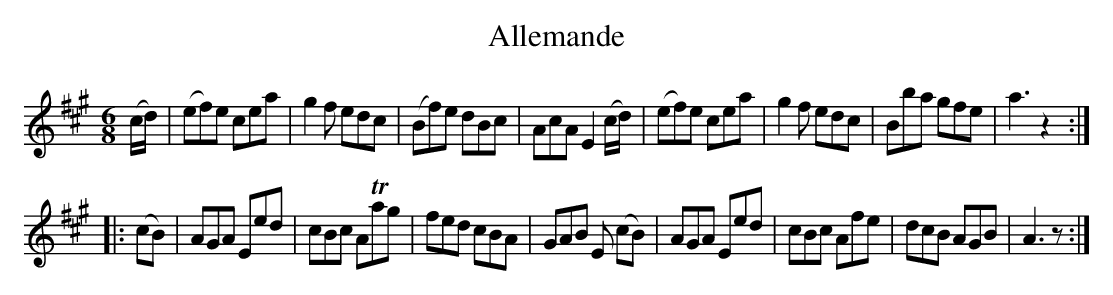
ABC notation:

X:1
T:Allemande
M:6/8
K:Amaj
L:1/8
(c/2d/2)|(ef)e cea|g2f edc|(Bf)e dBc|AcA E2 (c/2d/2)|(ef)e cea|g2f edc|Bba gfe|a3 z2:|
|:(cB)|AGA Eed|cBc A!trill!ag|fed cBA|GAB E (cB)|AGA Eed|cBc Afe|dcB AGB|A3 z:|]
